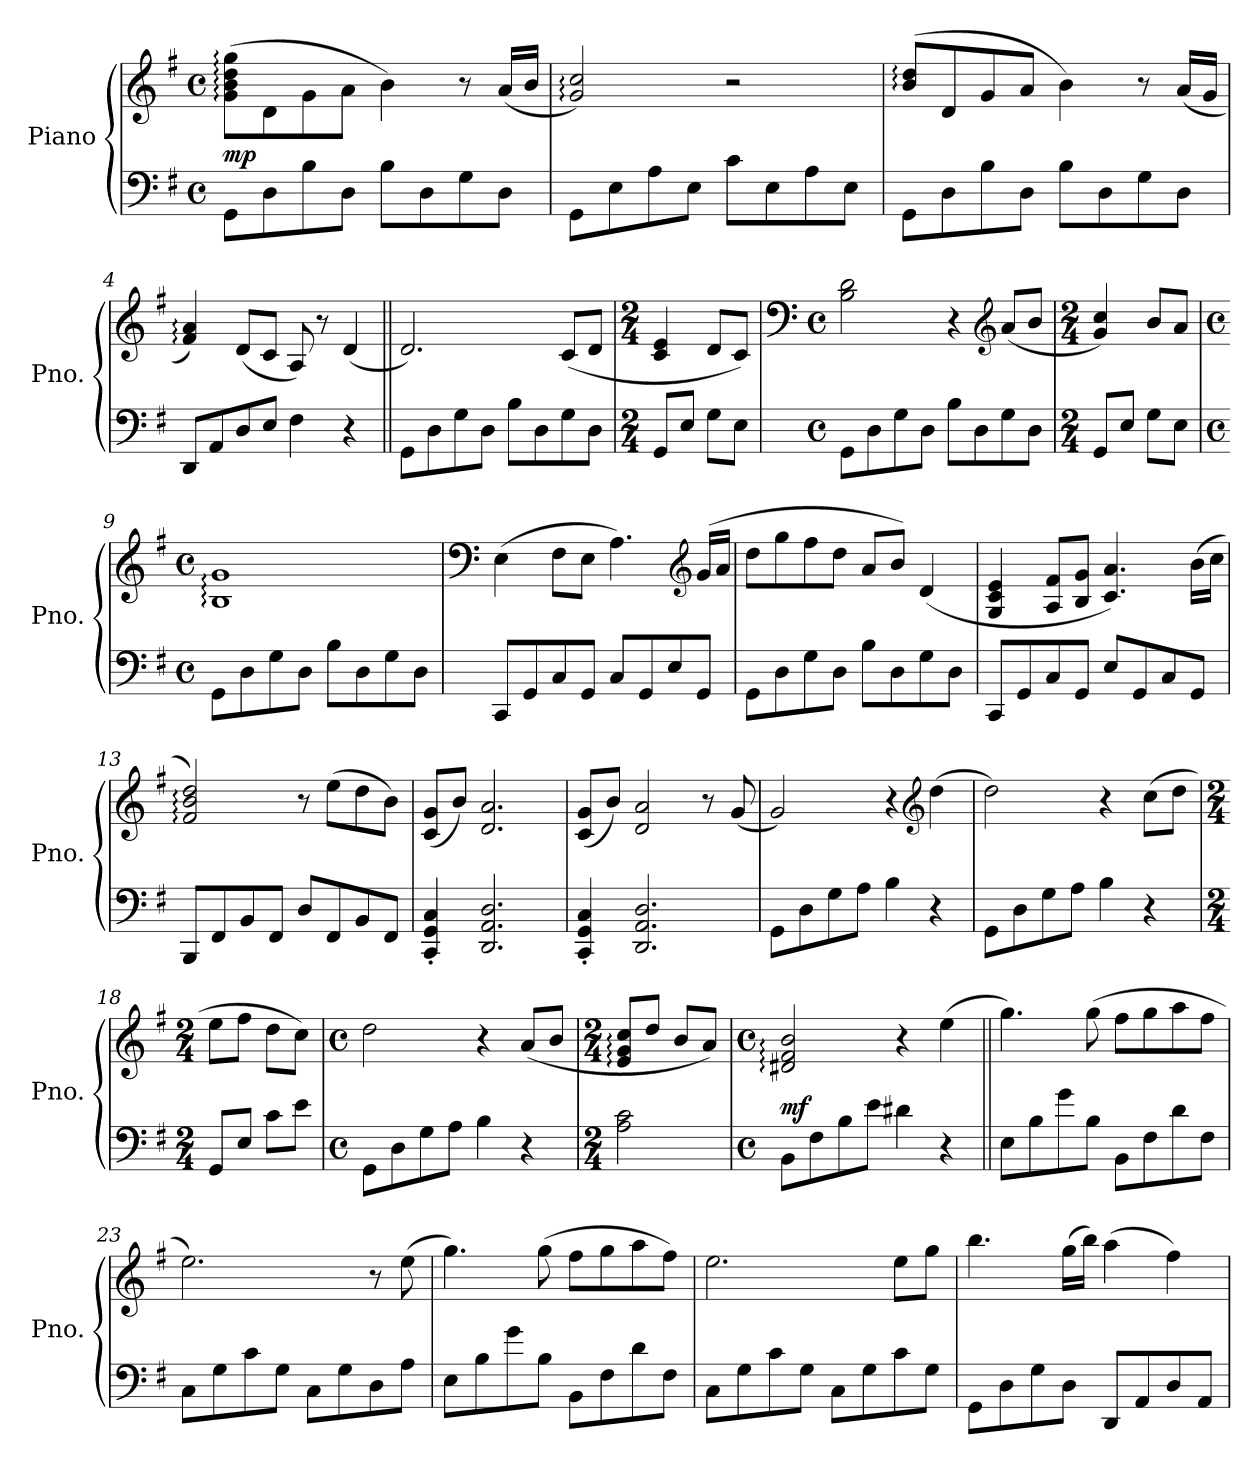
**kern	**kern	**dynam
*part1	*part1	*part1
*staff2	*staff1	*staff1/2
*I"Piano	*	*
*I'Pno.	*	*
*clefF4	*clefG2	*
*k[f#]	*k[f#]	*
*M4/4	*M4/4	*
*met(c)	*met(c)	*
*MM72	*MM72	*
=1	=1	=1
!	!	!LO:DY:a=2
8GG\L	(8g\: 8b\: 8dd\: 8gg\:L	mp
8D\	8d\	.
8B\	8g\	.
8D\J	8a\J	.
8B\L	4b\)	.
8D\	.	.
8G\	8r	.
8D\J	(16a/LL	.
.	16b/JJ	.
=2	=2	=2
8GG\L	2g/: 2cc/:)	.
8E\	.	.
8A\	.	.
8E\J	.	.
8c\L	2r	.
8E\	.	.
8A\	.	.
8E\J	.	.
=3	=3	=3
8GG\L	(8b/: 8dd/:L	.
8D\	8d/	.
8B\	8g/	.
8D\J	8a/J	.
8B\L	4b\)	.
8D\	.	.
8G\	8r	.
8D\J	(16a/LL	.
.	16g/JJ	.
=4	=4	=4
8DD/L	4f#/: 4a/:)	.
8AA/	.	.
8D/	(8d/L	.
8E/J	8c/J	.
4F#\	8A/)	.
.	8r	.
4r	(4d/	.
!!LO:LB:g=z
=5||	=5||	=5||
8GG\L	2.d/)	.
8D\	.	.
8G\	.	.
8D\J	.	.
8B\L	.	.
8D\	.	.
8G\	(8c/L	.
8D\J	8d/J	.
=6	=6	=6
*M2/4	*M2/4	*
8GG/L	4c/ 4e/	.
8E/J	.	.
8G\L	8d/L	.
8E\J	8c/J)	.
=7	=7	=7
*	*clefF4	*
*M4/4	*M4/4	*
*met(c)	*met(c)	*
8GG\L	2B\ 2d\	.
8D\	.	.
8G\	.	.
8D\J	.	.
8B\L	4r	.
8D\	.	.
*	*clefG2	*
8G\	(8a/L	.
8D\J	8b/J	.
=8	=8	=8
*M2/4	*M2/4	*
8GG/L	4g/ 4cc/)	.
8E/J	.	.
8G\L	8b/L	.
8E\J	8a/J	.
=9	=9	=9
*M4/4	*M4/4	*
*met(c)	*met(c)	*
8GG\L	1B: 1g:	.
8D\	.	.
8G\	.	.
8D\J	.	.
8B\L	.	.
8D\	.	.
8G\	.	.
8D\J	.	.
!!LO:LB:g=z
=10	=10	=10
*	*clefF4	*
8CC/L	(4E\	.
8GG/	.	.
8C/	8F#\L	.
8GG/J	8E\J	.
8C/L	4.A\)	.
8GG/	.	.
8E/	.	.
*	*clefG2	*
8GG/J	(16g/LL	.
.	16a/JJ	.
=11	=11	=11
8GG\L	8dd\L	.
8D\	8gg\	.
8G\	8ff#\	.
8D\J	8dd\J	.
8B\L	8a/L	.
8D\	8b/J)	.
8G\	(4d/	.
8D\J	.	.
=12	=12	=12
8CC/L	4G/ 4c/ 4e/	.
8GG/	.	.
8C/	8A/ 8f#/L	.
8GG/J	8B/ 8g/J	.
8E/L	4.c/ 4.a/)	.
8GG/	.	.
8C/	.	.
8GG/J	(16b\LL	.
.	16cc\JJ	.
=13	=13	=13
8BBB/L	2f#/: 2b/: 2dd/:)	.
8FF#/	.	.
8BB/	.	.
8FF#/J	.	.
8D/L	8r	.
8FF#/	(8ee\L	.
8BB/	8dd\	.
8FF#/J	8b\J)	.
=14	=14	=14
4CC/' 4GG/' 4C/'	(8c/ 8g/L	.
.	8b/J)	.
2.DD/ 2.AA/ 2.D/	2.d/ 2.a/	.
!!LO:LB:g=z
=15	=15	=15
4CC/' 4GG/' 4C/'	(8c/ 8g/L	.
.	8b/J)	.
2.DD/ 2.AA/ 2.D/	2d/ 2a/	.
.	8r	.
.	(8g/	.
=16	=16	=16
8GG\L	2g/)	.
8D\	.	.
8G\	.	.
8A\J	.	.
4B\	4r	.
*	*clefG2	*
4r	(4dd\	.
=17	=17	=17
8GG\L	2dd\)	.
8D\	.	.
8G\	.	.
8A\J	.	.
4B\	4r	.
4r	(8cc\L	.
.	8dd\J	.
=18	=18	=18
*M2/4	*M2/4	*
8GG/L	8ee\L	.
8E/J	8ff#\J	.
8c\L	8dd\L	.
8e\J	8cc\J)	.
=19	=19	=19
*M4/4	*M4/4	*
*met(c)	*met(c)	*
8GG\L	2dd\	.
8D\	.	.
8G\	.	.
8A\J	.	.
4B\	4r	.
4r	(8a/L	.
.	8b/J	.
!!LO:LB:g=z
=20	=20	=20
*M2/4	*M2/4	*
2A\ 2c\	8e/: 8g/: 8cc/:L	.
.	8dd/J	.
.	8b/L	.
.	8a/J)	.
=21	=21	=21
*M4/4	*M4/4	*
*met(c)	*met(c)	*
!	!	!LO:DY:a=2
8BB\L	2d#X/: 2f#/: 2b/:	mf
8F#\	.	.
8B\	.	.
8e\J	.	.
4d#X\	4r	.
4r	(4ee\	.
=22||	=22||	=22||
8E\L	4.gg\)	.
8B\	.	.
8g\	.	.
8B\J	(8gg\	.
8BB\L	8ff#\L	.
8F#\	8gg\	.
8d\	8aa\	.
8F#\J	8ff#\J	.
=23	=23	=23
8C\L	2.ee\)	.
8G\	.	.
8c\	.	.
8G\J	.	.
8C\L	.	.
8G\	.	.
8D\	8r	.
8A\J	(8ee\	.
=24	=24	=24
8E\L	4.gg\)	.
8B\	.	.
8g\	.	.
8B\J	(8gg\	.
8BB\L	8ff#\L	.
8F#\	8gg\	.
8d\	8aa\	.
8F#\J	8ff#\J)	.
!!LO:PB:g=z
=25	=25	=25
8C\L	2.ee\	.
8G\	.	.
8c\	.	.
8G\J	.	.
8C\L	.	.
8G\	.	.
8c\	8ee\L	.
8G\J	8gg\J	.
=26	=26	=26
8GG\L	4.bb\	.
8D\	.	.
8G\	.	.
8D\J	(16gg\LL	.
.	16bb\JJ)	.
8DD/L	(4aa\	.
8AA/	.	.
8D/	4ff#\)	.
8AA/J	.	.
=	=	=
*-	*-	*-
